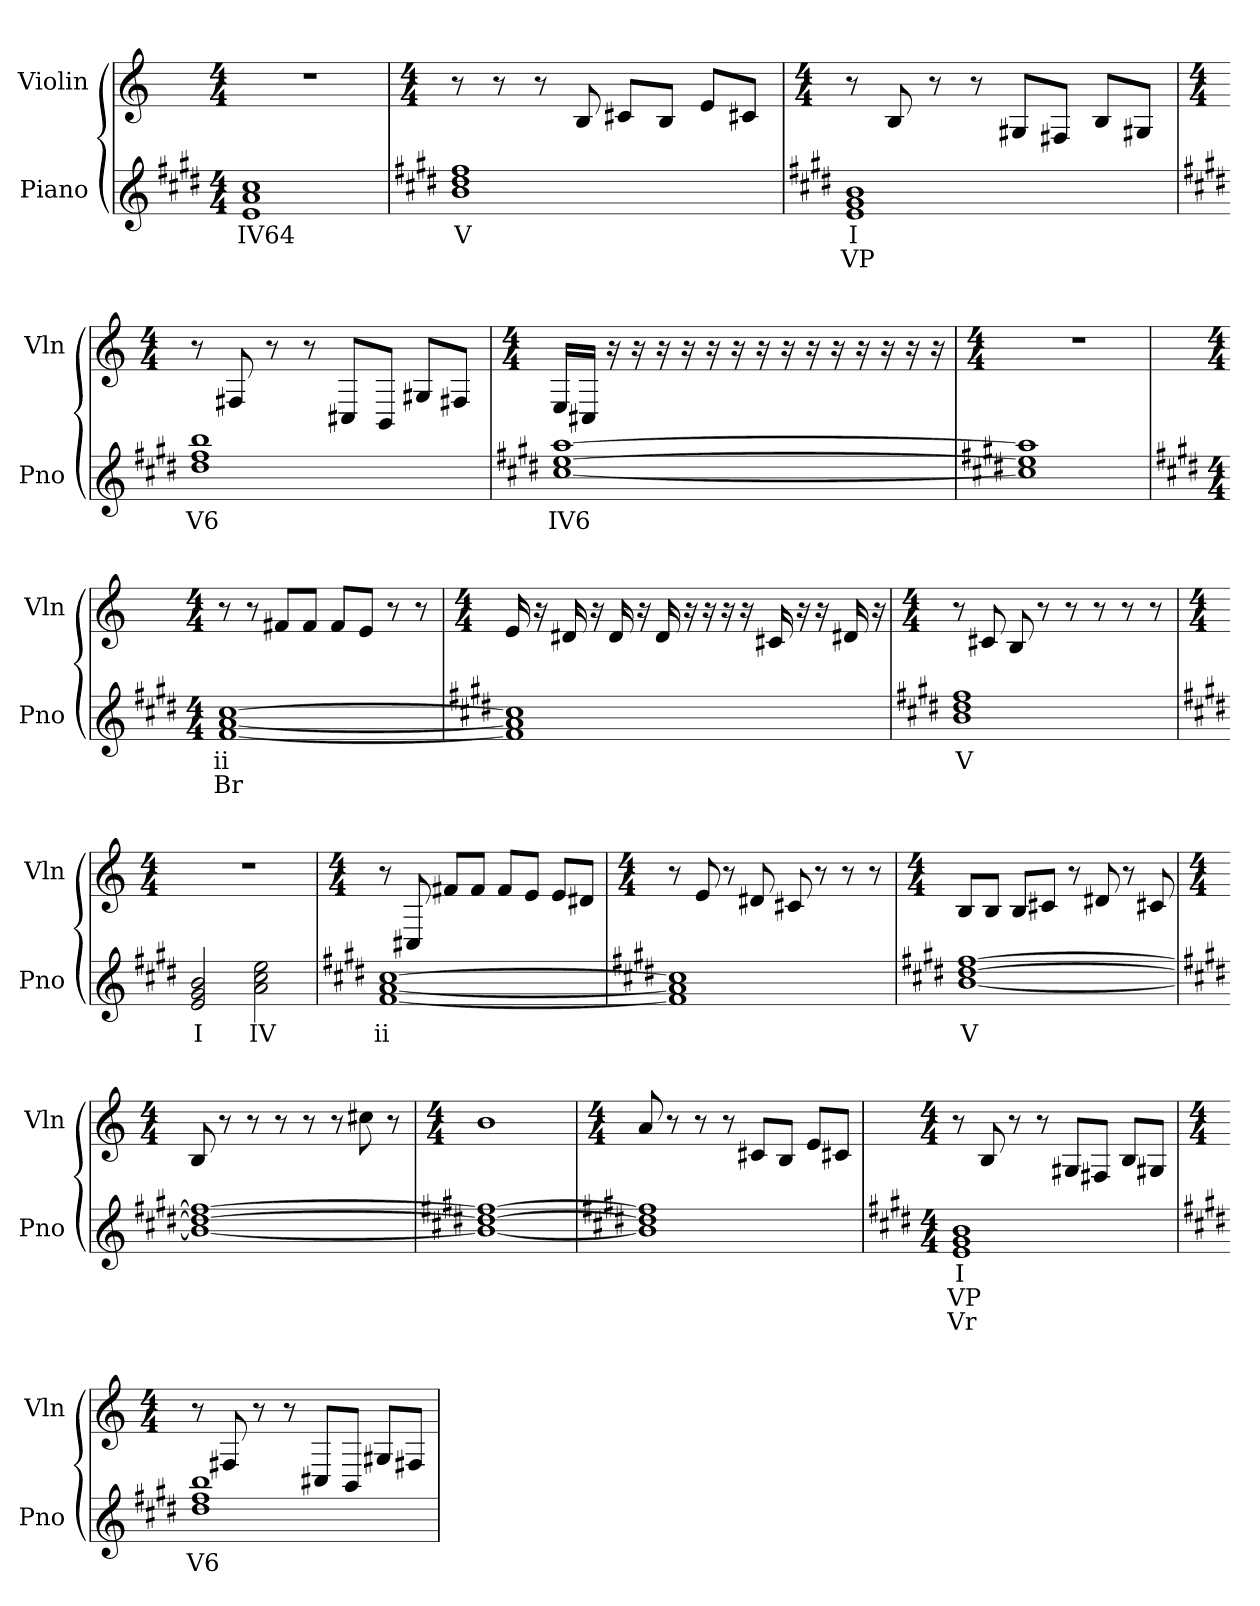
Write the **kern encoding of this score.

**kern	**text	**text	**text	**kern
*part2	*part2	*part2	*part2	*part1
*staff2	*staff2	*staff2	*staff2	*staff1
*I"Piano	*	*	*	*I"Violin
*I'Pno	*	*	*	*I'Vln
*k[f#c#g#d#]	*	*	*	*
*E:	*	*	*	*
*M4/4	*	*	*	*M4/4
=	=	=	=	=
1e 1a 1cc#	IV64	.	.	1r
=	=	=	=	=
*k[f#c#g#d#]	*	*	*	*
*E:	*	*	*	*
*	*	*	*	*M4/4
1b 1dd# 1ff#	V	.	.	8r
.	.	.	.	8r
.	.	.	.	8r
.	.	.	.	8B
.	.	.	.	8c#XL
.	.	.	.	8BJ
.	.	.	.	8eL
.	.	.	.	8c#XJ
=	=	=	=	=
*k[f#c#g#d#]	*	*	*	*
*E:	*	*	*	*
*	*	*	*	*M4/4
1e 1g# 1b	I	VP	.	8r
.	.	.	.	8B
.	.	.	.	8r
.	.	.	.	8r
.	.	.	.	8G#XL
.	.	.	.	8F#XJ
.	.	.	.	8BL
.	.	.	.	8G#XJ
=	=	=	=	=
*k[f#c#g#d#]	*	*	*	*
*E:	*	*	*	*
*	*	*	*	*M4/4
1dd# 1ff# 1bb	V6	.	.	8r
.	.	.	.	8F#X
.	.	.	.	8r
.	.	.	.	8r
.	.	.	.	8C#XL
.	.	.	.	8BBJ
.	.	.	.	8G#XL
.	.	.	.	8F#XJ
=	=	=	=	=
*k[f#c#g#d#]	*	*	*	*
*E:	*	*	*	*
*	*	*	*	*M4/4
[1cc# [1ee [1aa	IV6	.	.	16ELL
.	.	.	.	16C#XJJ
.	.	.	.	16r
.	.	.	.	16r
.	.	.	.	16r
.	.	.	.	16r
.	.	.	.	16r
.	.	.	.	16r
.	.	.	.	16r
.	.	.	.	16r
.	.	.	.	16r
.	.	.	.	16r
.	.	.	.	16r
.	.	.	.	16r
.	.	.	.	16r
.	.	.	.	16r
=	=	=	=	=
*k[f#c#g#d#]	*	*	*	*
*E:	*	*	*	*
*	*	*	*	*M4/4
1cc#] 1ee] 1aa]	.	.	.	1r
=	=	=	=	=
*k[f#c#g#d#]	*	*	*	*
*E:	*	*	*	*
*M4/4	*	*	*	*M4/4
[1f# [1a [1cc#	ii	Br	.	8r
.	.	.	.	8r
.	.	.	.	8f#XL
.	.	.	.	8f#J
.	.	.	.	8f#L
.	.	.	.	8eJ
.	.	.	.	8r
.	.	.	.	8r
=	=	=	=	=
*k[f#c#g#d#]	*	*	*	*
*E:	*	*	*	*
*	*	*	*	*M4/4
1f#] 1a] 1cc#]	.	.	.	16e
.	.	.	.	16r
.	.	.	.	16d#X
.	.	.	.	16r
.	.	.	.	16d#
.	.	.	.	16r
.	.	.	.	16d#
.	.	.	.	16r
.	.	.	.	16r
.	.	.	.	16r
.	.	.	.	16r
.	.	.	.	16c#X
.	.	.	.	16r
.	.	.	.	16r
.	.	.	.	16d#X
.	.	.	.	16r
=	=	=	=	=
*k[f#c#g#d#]	*	*	*	*
*E:	*	*	*	*
*	*	*	*	*M4/4
1b 1dd# 1ff#	V	.	.	8r
.	.	.	.	8c#X
.	.	.	.	8B
.	.	.	.	8r
.	.	.	.	8r
.	.	.	.	8r
.	.	.	.	8r
.	.	.	.	8r
=	=	=	=	=
*k[f#c#g#d#]	*	*	*	*
*E:	*	*	*	*
*	*	*	*	*M4/4
2e 2g# 2b	I	.	.	1r
2a 2cc# 2ee	IV	.	.	.
=	=	=	=	=
*k[f#c#g#d#]	*	*	*	*
*E:	*	*	*	*
*	*	*	*	*M4/4
[1f# [1a [1cc#	ii	.	.	8r
.	.	.	.	8C#X
.	.	.	.	8f#XL
.	.	.	.	8f#J
.	.	.	.	8f#L
.	.	.	.	8eJ
.	.	.	.	8eL
.	.	.	.	8d#XJ
=	=	=	=	=
*k[f#c#g#d#]	*	*	*	*
*E:	*	*	*	*
*	*	*	*	*M4/4
1f#] 1a] 1cc#]	.	.	.	8r
.	.	.	.	8e
.	.	.	.	8r
.	.	.	.	8d#X
.	.	.	.	8c#X
.	.	.	.	8r
.	.	.	.	8r
.	.	.	.	8r
=	=	=	=	=
*k[f#c#g#d#]	*	*	*	*
*E:	*	*	*	*
*	*	*	*	*M4/4
[1b [1dd# [1ff#	V	.	.	8BL
.	.	.	.	8BJ
.	.	.	.	8BL
.	.	.	.	8c#XJ
.	.	.	.	8r
.	.	.	.	8d#X
.	.	.	.	8r
.	.	.	.	8c#X
=	=	=	=	=
*k[f#c#g#d#]	*	*	*	*
*E:	*	*	*	*
*	*	*	*	*M4/4
1b_ 1dd#_ 1ff#_	.	.	.	8B
.	.	.	.	8r
.	.	.	.	8r
.	.	.	.	8r
.	.	.	.	8r
.	.	.	.	8r
.	.	.	.	8cc#X
.	.	.	.	8r
=	=	=	=	=
*k[f#c#g#d#]	*	*	*	*
*E:	*	*	*	*
*	*	*	*	*M4/4
1b_ 1dd#_ 1ff#_	.	.	.	1b
=	=	=	=	=
*k[f#c#g#d#]	*	*	*	*
*E:	*	*	*	*
*	*	*	*	*M4/4
1b] 1dd#] 1ff#]	.	.	.	8a
.	.	.	.	8r
.	.	.	.	8r
.	.	.	.	8r
.	.	.	.	8c#XL
.	.	.	.	8BJ
.	.	.	.	8eL
.	.	.	.	8c#XJ
=	=	=	=	=
*k[f#c#g#d#]	*	*	*	*
*E:	*	*	*	*
*M4/4	*	*	*	*M4/4
1e 1g# 1b	I	VP	Vr	8r
.	.	.	.	8B
.	.	.	.	8r
.	.	.	.	8r
.	.	.	.	8G#XL
.	.	.	.	8F#XJ
.	.	.	.	8BL
.	.	.	.	8G#XJ
=	=	=	=	=
*k[f#c#g#d#]	*	*	*	*
*E:	*	*	*	*
*	*	*	*	*M4/4
1dd# 1ff# 1bb	V6	.	.	8r
.	.	.	.	8F#X
.	.	.	.	8r
.	.	.	.	8r
.	.	.	.	8C#XL
.	.	.	.	8BBJ
.	.	.	.	8G#XL
.	.	.	.	8F#XJ
=	=	=	=	=
*-	*-	*-	*-	*-
